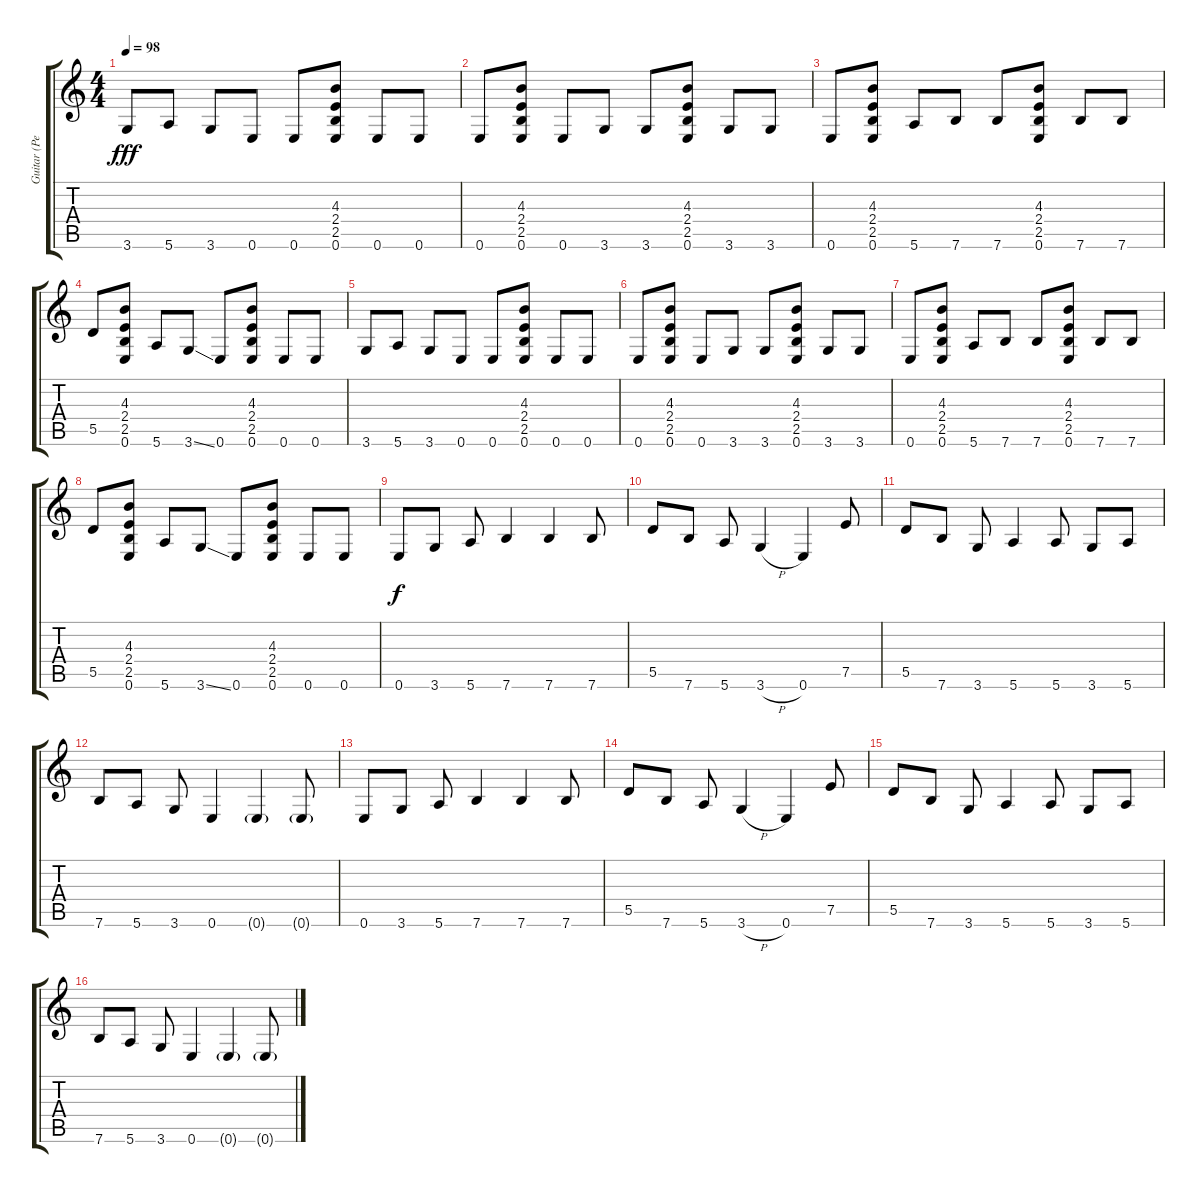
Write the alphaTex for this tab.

\track ("Guitar (Peter Hayes)" "Guitar (Pe") {instrument distortionguitar}
\staff {score tabs}
\tuning (E4 B3 G3 D3 A2 E2) {hide}
\ts (4 4)
\tempo 98
\clef g2
\ks c
3.6.8{dy fff} 5.6.8 3.6.8 0.6.8 0.6.8 (4.3 2.4 2.5 0.6).8 0.6.8 0.6.8 |
0.6.8 (4.3 2.4 2.5 0.6).8 0.6.8 3.6.8 3.6.8 (4.3 2.4 2.5 0.6).8 3.6.8 3.6.8 |
0.6.8 (4.3 2.4 2.5 0.6).8 5.6.8 7.6.8 7.6.8 (4.3 2.4 2.5 0.6).8 7.6.8 7.6.8 |
5.5.8 (4.3 2.4 2.5 0.6).8 5.6.8 3.6{ss}.8 0.6.8 (4.3 2.4 2.5 0.6).8 0.6.8 0.6.8 |
3.6.8 5.6.8 3.6.8 0.6.8 0.6.8 (4.3 2.4 2.5 0.6).8 0.6.8 0.6.8 |
0.6.8 (4.3 2.4 2.5 0.6).8 0.6.8 3.6.8 3.6.8 (4.3 2.4 2.5 0.6).8 3.6.8 3.6.8 |
0.6.8 (4.3 2.4 2.5 0.6).8 5.6.8 7.6.8 7.6.8 (4.3 2.4 2.5 0.6).8 7.6.8 7.6.8 |
5.5.8 (4.3 2.4 2.5 0.6).8 5.6.8 3.6{ss}.8 0.6.8 (4.3 2.4 2.5 0.6).8 0.6.8 0.6.8 |
0.6.8{dy f} 3.6.8 5.6.8 7.6.4 7.6.4 7.6.8 |
5.5.8 7.6.8 5.6.8 3.6{h}.4 0.6.4 7.5.8 |
5.5.8 7.6.8 3.6.8 5.6.4 5.6.8 3.6.8 5.6.8 |
7.6.8 5.6.8 3.6.8 0.6.4 0.6{g}.4 0.6{g}.8 |
0.6.8 3.6.8 5.6.8 7.6.4 7.6.4 7.6.8 |
5.5.8 7.6.8 5.6.8 3.6{h}.4 0.6.4 7.5.8 |
5.5.8 7.6.8 3.6.8 5.6.4 5.6.8 3.6.8 5.6.8 |
7.6.8 5.6.8 3.6.8 0.6.4 0.6{g}.4 0.6{g}.8
